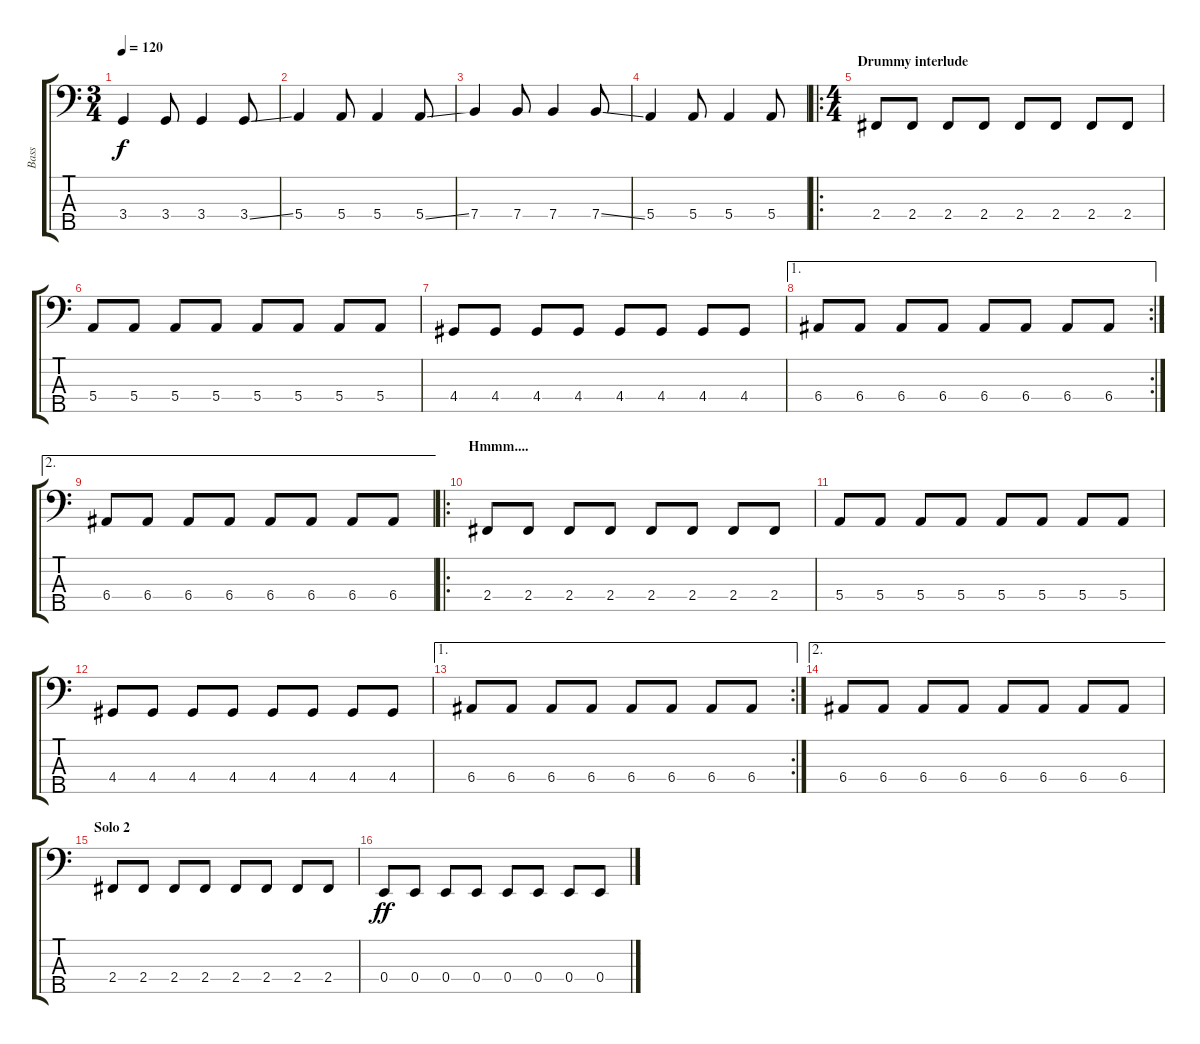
\track ("Bass" "Bass") {instrument electricbassfinger}
\staff {score tabs}
\tuning (G2 D2 A1 E1 B0) {hide}
\ts (3 4)
\tempo 120
\clef f4
\ks c
3.4.4{dy f} 3.4.8 3.4.4 3.4{ss}.8 |
5.4.4 5.4.8 5.4.4 5.4{ss}.8 |
7.4.4 7.4.8 7.4.4 7.4{ss}.8 |
5.4.4 5.4.8 5.4.4 5.4.8 |
\ro
\ts (4 4)
\section ("" "Drummy interlude")
2.4.8 2.4.8 2.4.8 2.4.8 2.4.8 2.4.8 2.4.8 2.4.8 |
5.4.8 5.4.8 5.4.8 5.4.8 5.4.8 5.4.8 5.4.8 5.4.8 |
4.4.8 4.4.8 4.4.8 4.4.8 4.4.8 4.4.8 4.4.8 4.4.8 |
\ae 1
\rc 2
6.4.8 6.4.8 6.4.8 6.4.8 6.4.8 6.4.8 6.4.8 6.4.8 |
\ae 2
6.4.8 6.4.8 6.4.8 6.4.8 6.4.8 6.4.8 6.4.8 6.4.8 |
\ro
\section ("" "Hmmm....")
2.4.8 2.4.8 2.4.8 2.4.8 2.4.8 2.4.8 2.4.8 2.4.8 |
5.4.8 5.4.8 5.4.8 5.4.8 5.4.8 5.4.8 5.4.8 5.4.8 |
4.4.8 4.4.8 4.4.8 4.4.8 4.4.8 4.4.8 4.4.8 4.4.8 |
\ae 1
\rc 2
6.4.8 6.4.8 6.4.8 6.4.8 6.4.8 6.4.8 6.4.8 6.4.8 |
\ae 2
6.4.8 6.4.8 6.4.8 6.4.8 6.4.8 6.4.8 6.4.8 6.4.8 |
\section ("" "Solo 2")
2.4.8 2.4.8 2.4.8 2.4.8 2.4.8 2.4.8 2.4.8 2.4.8 |
0.4.8{dy ff} 0.4.8 0.4.8 0.4.8 0.4.8 0.4.8 0.4.8 0.4.8
